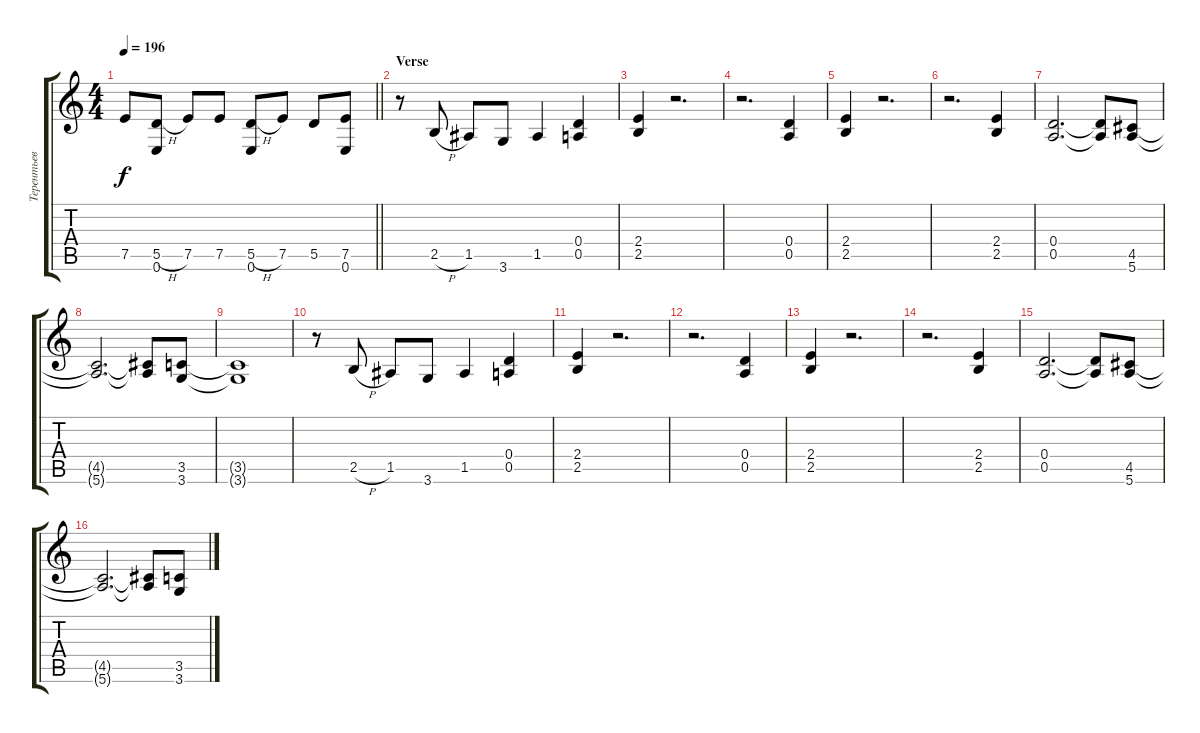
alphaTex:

\track ("Терентьев" "Терентьев") {instrument overdrivenguitar}
\staff {score tabs}
\tuning (E4 B3 G3 D3 A2 E2) {hide}
\ts (4 4)
\tempo 196
\clef g2
\barLineRight lightlight
\ks c
7.5.8{dy f} (5.5{h} 0.6).8 7.5.8 7.5.8 (5.5{h} 0.6).8 7.5.8 5.5.8 (7.5 0.6).8 |
\section ("" "Verse")
r.8 2.5{h}.8 1.5.8 3.6.8 1.5.4 (0.4 0.5).4 |
(2.4 2.5).4 r.2{d} |
r.2{d} (0.4 0.5).4 |
(2.4 2.5).4 r.2{d} |
r.2{d} (2.4 2.5).4 |
(0.4 0.5).2{d} (0.4{t} 0.5{t}).8 (4.5 5.6).8 |
(4.5{t} 5.6{t}).2{d} (4.5{t} 5.6{t}).8 (3.5 3.6).8 |
(3.5{t} 3.6{t}).1 |
r.8 2.5{h}.8 1.5.8 3.6.8 1.5.4 (0.4 0.5).4 |
(2.4 2.5).4 r.2{d} |
r.2{d} (0.4 0.5).4 |
(2.4 2.5).4 r.2{d} |
r.2{d} (2.4 2.5).4 |
(0.4 0.5).2{d} (0.4{t} 0.5{t}).8 (4.5 5.6).8 |
(4.5{t} 5.6{t}).2{d} (4.5{t} 5.6{t}).8 (3.5 3.6).8
